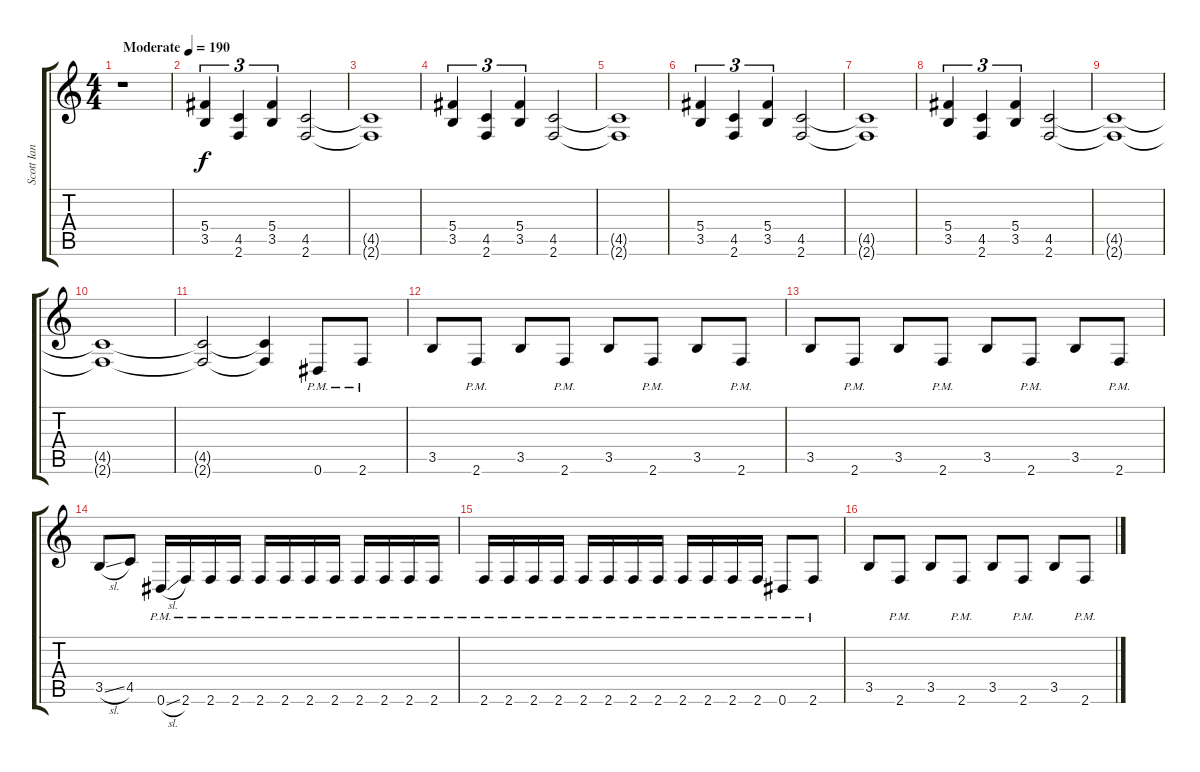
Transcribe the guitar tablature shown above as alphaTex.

\track ("Scott Ian" "Scott Ian") {instrument distortionguitar}
\staff {score tabs}
\tuning (Eb4 Bb3 Gb3 Db3 Ab2 Eb2) {hide}
\ts (4 4)
\tempo (190 "Moderate")
\clef g2
\ks c
r.1{dy f instrument distortionguitar} |
(5.4 3.5).4{tu (3 2)} (4.5 2.6).4{tu (3 2)} (5.4 3.5).4{tu (3 2)} (4.5 2.6).2 |
(4.5{t} 2.6{t}).1 |
(5.4 3.5).4{tu (3 2)} (4.5 2.6).4{tu (3 2)} (5.4 3.5).4{tu (3 2)} (4.5 2.6).2 |
(4.5{t} 2.6{t}).1 |
(5.4 3.5).4{tu (3 2)} (4.5 2.6).4{tu (3 2)} (5.4 3.5).4{tu (3 2)} (4.5 2.6).2 |
(4.5{t} 2.6{t}).1 |
(5.4 3.5).4{tu (3 2)} (4.5 2.6).4{tu (3 2)} (5.4 3.5).4{tu (3 2)} (4.5 2.6).2 |
(4.5{t} 2.6{t}).1 |
(4.5{t} 2.6{t}).1 |
(4.5{t} 2.6{t}).2 (4.5{t} 2.6{t}).4 0.6{pm}.8 2.6{pm}.8 |
3.5.8 2.6{pm}.8 3.5.8 2.6{pm}.8 3.5.8 2.6{pm}.8 3.5.8 2.6{pm}.8 |
3.5.8 2.6{pm}.8 3.5.8 2.6{pm}.8 3.5.8 2.6{pm}.8 3.5.8 2.6{pm}.8 |
3.5{sl}.8 4.5.8 0.6{sl pm}.16 2.6{pm}.16 2.6{pm}.16 2.6{pm}.16 2.6{pm}.16 2.6{pm}.16 2.6{pm}.16 2.6{pm}.16 2.6{pm}.16 2.6{pm}.16 2.6{pm}.16 2.6{pm}.16 |
2.6{pm}.16 2.6{pm}.16 2.6{pm}.16 2.6{pm}.16 2.6{pm}.16 2.6{pm}.16 2.6{pm}.16 2.6{pm}.16 2.6{pm}.16 2.6{pm}.16 2.6{pm}.16 2.6{pm}.16 0.6{pm}.8 2.6{pm}.8 |
3.5.8 2.6{pm}.8 3.5.8 2.6{pm}.8 3.5.8 2.6{pm}.8 3.5.8 2.6{pm}.8
